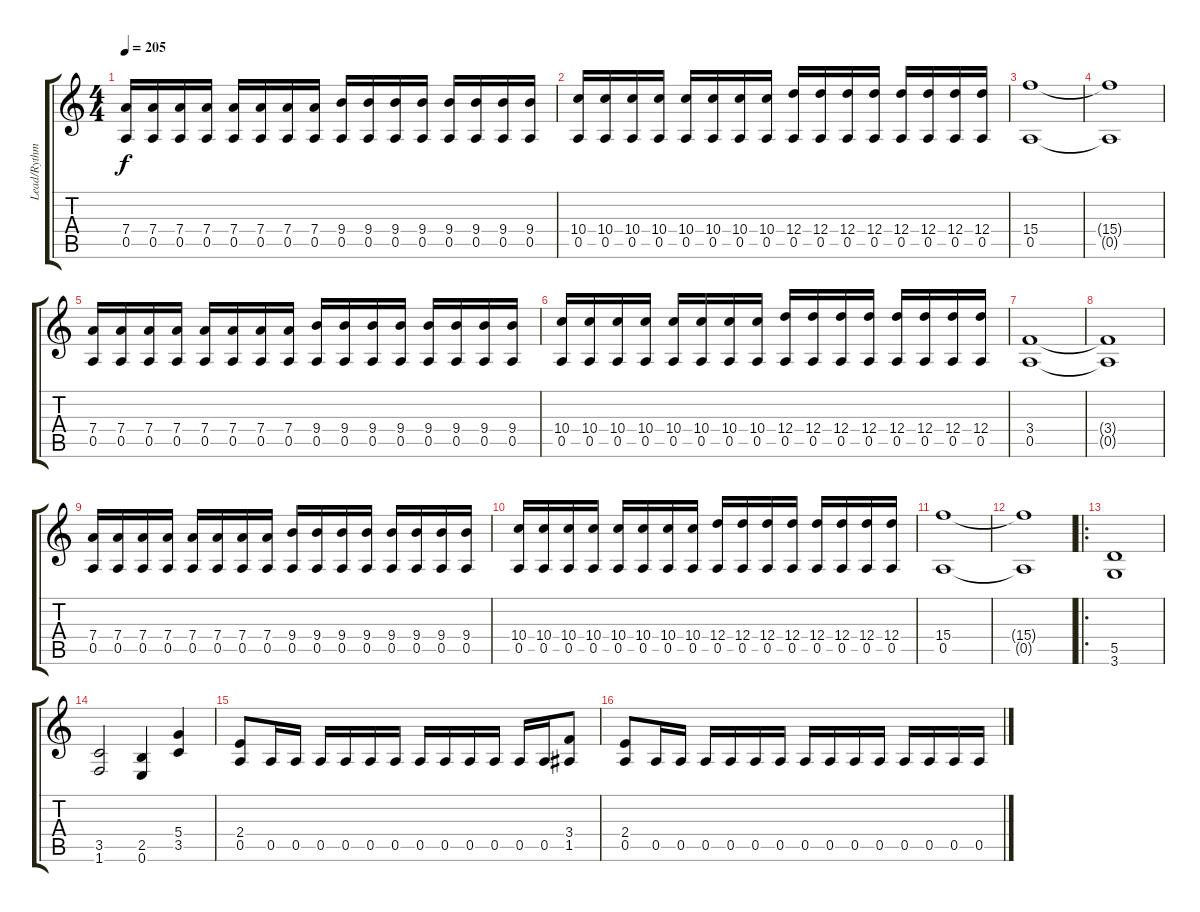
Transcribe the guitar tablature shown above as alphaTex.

\track ("Lead/Rythm Guitar" "Lead/Rythm") {instrument distortionguitar}
\staff {score tabs}
\tuning (E4 B3 G3 D3 A2 E2) {hide}
\ts (4 4)
\tempo 205
\clef g2
\ks c
(7.4 0.5).16{dy f} (7.4 0.5).16 (7.4 0.5).16 (7.4 0.5).16 (7.4 0.5).16 (7.4 0.5).16 (7.4 0.5).16 (7.4 0.5).16 (9.4 0.5).16 (9.4 0.5).16 (9.4 0.5).16 (9.4 0.5).16 (9.4 0.5).16 (9.4 0.5).16 (9.4 0.5).16 (9.4 0.5).16 |
(10.4 0.5).16 (10.4 0.5).16 (10.4 0.5).16 (10.4 0.5).16 (10.4 0.5).16 (10.4 0.5).16 (10.4 0.5).16 (10.4 0.5).16 (12.4 0.5).16 (12.4 0.5).16 (12.4 0.5).16 (12.4 0.5).16 (12.4 0.5).16 (12.4 0.5).16 (12.4 0.5).16 (12.4 0.5).16 |
(15.4 0.5).1 |
(15.4{t} 0.5{t}).1 |
(7.4 0.5).16 (7.4 0.5).16 (7.4 0.5).16 (7.4 0.5).16 (7.4 0.5).16 (7.4 0.5).16 (7.4 0.5).16 (7.4 0.5).16 (9.4 0.5).16 (9.4 0.5).16 (9.4 0.5).16 (9.4 0.5).16 (9.4 0.5).16 (9.4 0.5).16 (9.4 0.5).16 (9.4 0.5).16 |
(10.4 0.5).16 (10.4 0.5).16 (10.4 0.5).16 (10.4 0.5).16 (10.4 0.5).16 (10.4 0.5).16 (10.4 0.5).16 (10.4 0.5).16 (12.4 0.5).16 (12.4 0.5).16 (12.4 0.5).16 (12.4 0.5).16 (12.4 0.5).16 (12.4 0.5).16 (12.4 0.5).16 (12.4 0.5).16 |
(3.4 0.5).1 |
(3.4{t} 0.5{t}).1 |
(7.4 0.5).16 (7.4 0.5).16 (7.4 0.5).16 (7.4 0.5).16 (7.4 0.5).16 (7.4 0.5).16 (7.4 0.5).16 (7.4 0.5).16 (9.4 0.5).16 (9.4 0.5).16 (9.4 0.5).16 (9.4 0.5).16 (9.4 0.5).16 (9.4 0.5).16 (9.4 0.5).16 (9.4 0.5).16 |
(10.4 0.5).16 (10.4 0.5).16 (10.4 0.5).16 (10.4 0.5).16 (10.4 0.5).16 (10.4 0.5).16 (10.4 0.5).16 (10.4 0.5).16 (12.4 0.5).16 (12.4 0.5).16 (12.4 0.5).16 (12.4 0.5).16 (12.4 0.5).16 (12.4 0.5).16 (12.4 0.5).16 (12.4 0.5).16 |
(15.4 0.5).1 |
(15.4{t} 0.5{t}).1 |
\ro
(5.5 3.6).1 |
(3.5 1.6).2 (2.5 0.6).4 (5.4 3.5).4 |
(2.4 0.5).8 0.5.16 0.5.16 0.5.16 0.5.16 0.5.16 0.5.16 0.5.16 0.5.16 0.5.16 0.5.16 0.5.16 0.5.16 (3.4 1.5).8 |
(2.4 0.5).8 0.5.16 0.5.16 0.5.16 0.5.16 0.5.16 0.5.16 0.5.16 0.5.16 0.5.16 0.5.16 0.5.16 0.5.16 0.5.16 0.5.16
